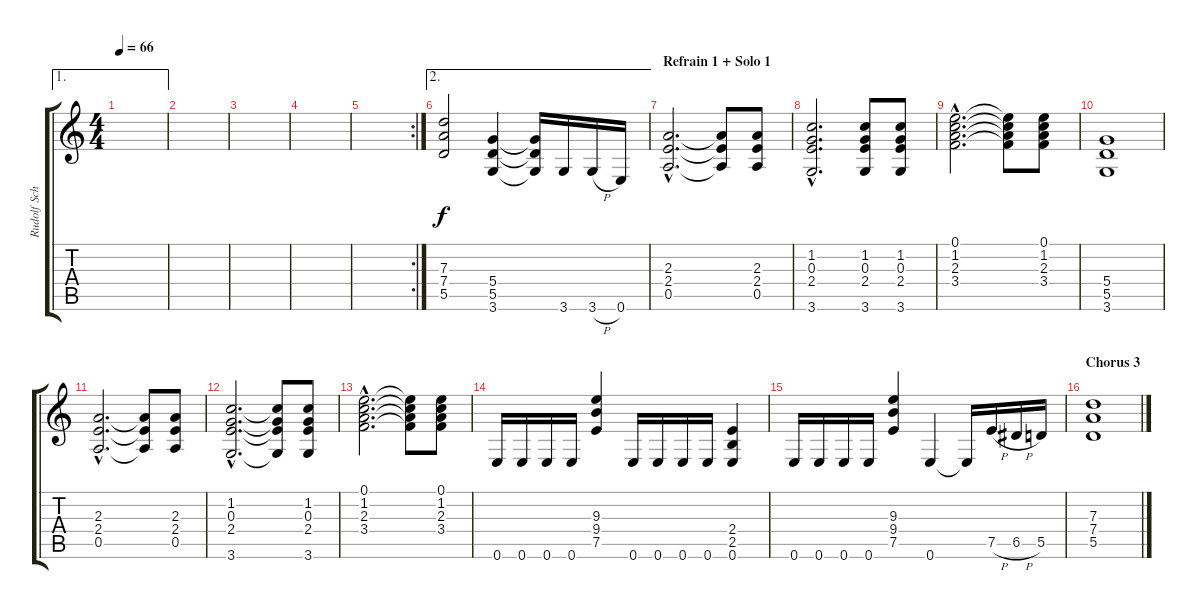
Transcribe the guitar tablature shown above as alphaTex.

\track ("Rudolf Schenker" "Rudolf Sch") {instrument distortionguitar}
\staff {score tabs}
\tuning (E4 B3 G3 D3 A2 E2) {hide}
\ae 1
\ts (4 4)
\tempo 66
\clef g2
\ks c
|
|
|
|
\rc 2
|
\ae 2
(7.3 7.4 5.5).2 (5.4 5.5 3.6).4 (5.4{t} 5.5{t} 3.6{t}).16 3.6.16 3.6{h}.16 0.6.16 |
\section ("" "Refrain 1 + Solo 1")
(2.3{hac} 2.4{hac} 0.5{hac}).2{d} (2.3{t} 2.4{t} 0.5{t}).8 (2.3 2.4 0.5).8 |
(1.2{hac} 0.3{hac} 2.4{hac} 3.6{hac}).2{d} (1.2 0.3 2.4 3.6).8 (1.2 0.3 2.4 3.6).8 |
(0.1{hac} 1.2{hac} 2.3{hac} 3.4{hac}).2{d} (0.1{t} 1.2{t} 2.3{t} 3.4{t}).8 (0.1 1.2 2.3 3.4).8 |
(5.4 5.5 3.6).1 |
(2.3{hac} 2.4{hac} 0.5{hac}).2{d} (2.3{t} 2.4{t} 0.5{t}).8 (2.3 2.4 0.5).8 |
(1.2{hac} 0.3{hac} 2.4{hac} 3.6{hac}).2{d} (1.2{t} 0.3{t} 2.4{t} 3.6{t}).8 (1.2 0.3 2.4 3.6).8 |
(0.1{hac} 1.2{hac} 2.3{hac} 3.4{hac}).2{d} (0.1{t} 1.2{t} 2.3{t} 3.4{t}).8 (0.1 1.2 2.3 3.4).8 |
0.6.16 0.6.16 0.6.16 0.6.16 (9.3 9.4 7.5).4 0.6.16 0.6.16 0.6.16 0.6.16 (2.4 2.5 0.6).4 |
0.6.16 0.6.16 0.6.16 0.6.16 (9.3 9.4 7.5).4 0.6.4 0.6{t}.16 7.5{h}.16 6.5{h}.16 5.5.16 |
\section ("" "Chorus 3")
(7.3 7.4 5.5).1
